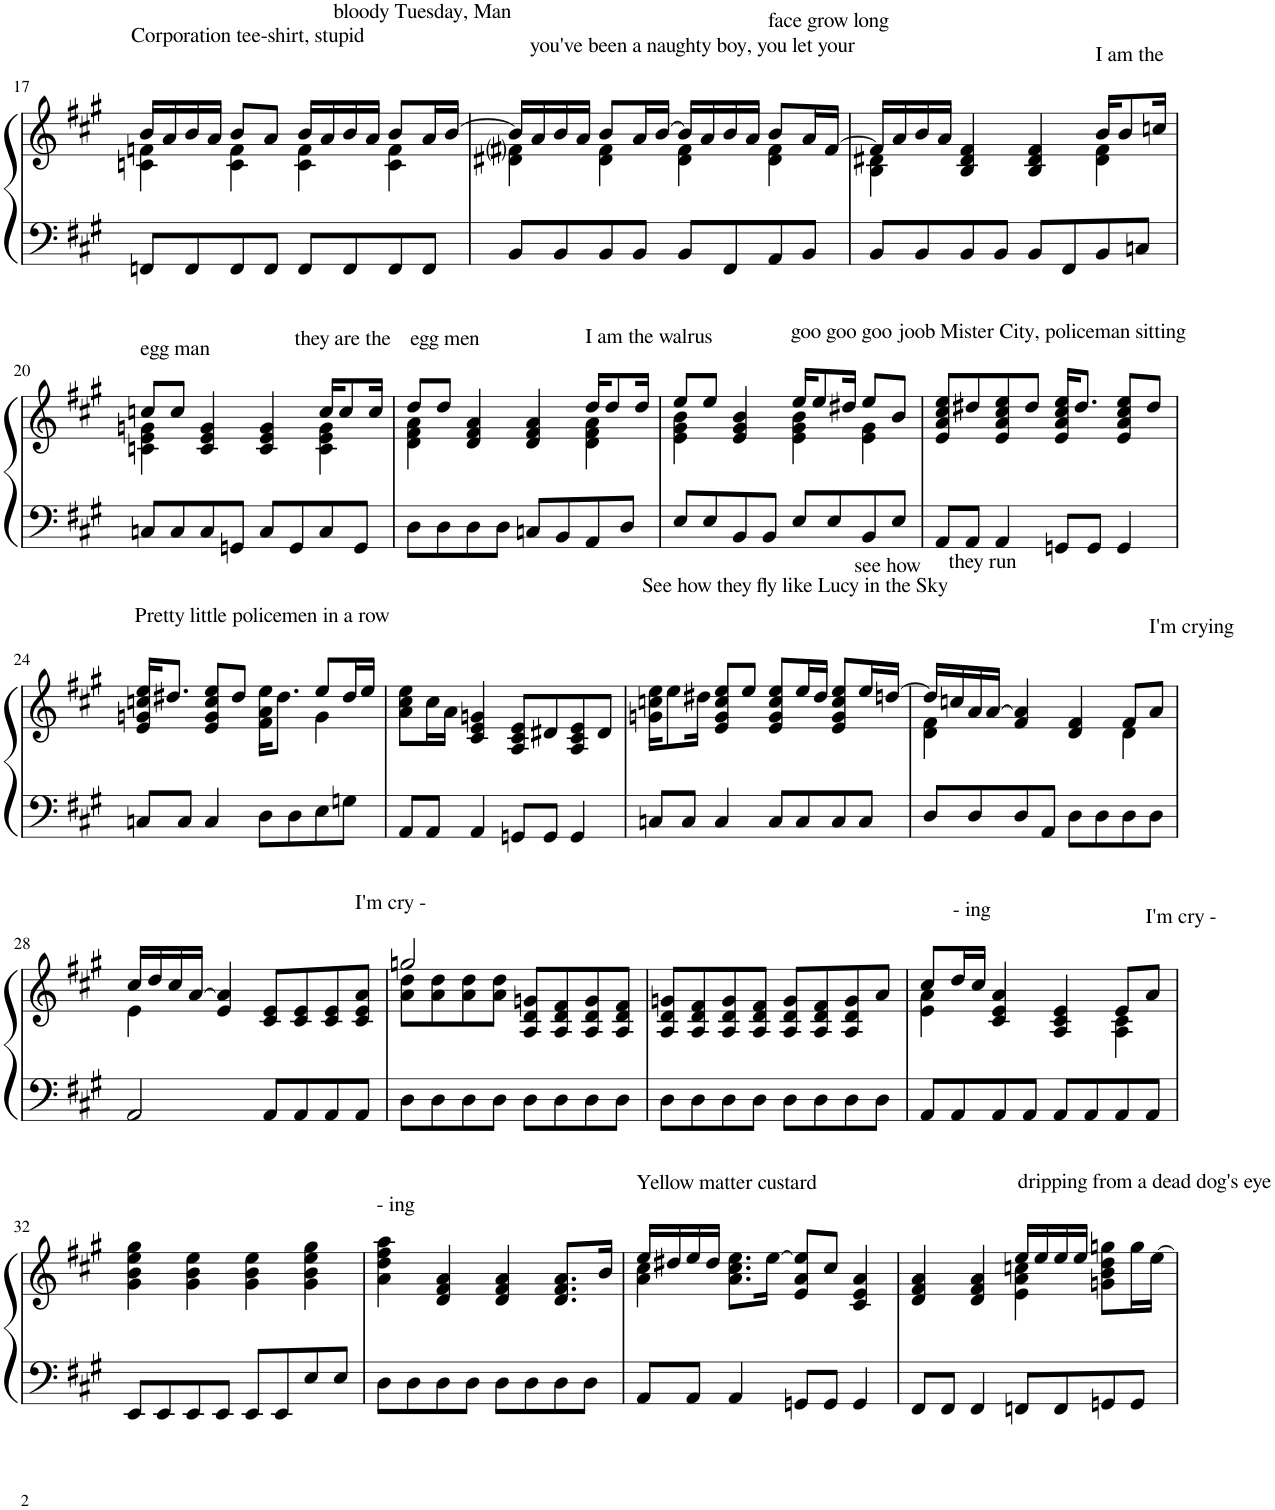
**kern	**kern
*part1	*part1
*staff2	*staff1
*I"Piano	*
*I'Pno.	*
!!LO:PB:g=z
*clefF4	*clefG2
*k[f#c#g#]	*k[f#c#g#]
*M4/4	*M4/4
=17	=17
*	*^
!	!LO:TX:a:t=Corporation tee-shirt, stupid	!
8FFn/L	16b/LL	4cn\ 4fn\
.	16a/	.
8FF/	16b/	.
.	16a/JJ	.
8FF/	8b/L	4c\ 4f\
8FF/J	8a/J	.
8FF/L	16b/LL	4c\ 4f\
.	16a/	.
!	!LO:TX:a:t=bloody Tuesday, Man	!
8FF/	16b/	.
.	16a/JJ	.
8FF/	8b/L	4c\ 4f\
8FF/J	16a/L	.
.	[16b/JJ	.
=18	=18	=18
8BB/L	16b/LL]	4d#X\ 4f#i\
!	!LO:TX:a:t=you've been a naughty boy, you let your	!
.	16a/	.
8BB/	16b/	.
.	16a/JJ	.
8BB/	8b/L	4d#\ 4f#\
8BB/J	16a/L	.
.	[16b/JJ	.
8BB/L	16b/LL]	4d#\ 4f#\
.	16a/	.
8FF#/	16b/	.
.	16a/JJ	.
!	!LO:TX:a:t=face grow long	!
8AA/	8b/L	4d#\ 4f#\
8BB/J	16a/L	.
.	[16f#/JJ	.
=19	=19	=19
8BB/L	16f#/LL]	4B\ 4d#X\
.	16a/	.
8BB/	16b/	.
.	16a/JJ	.
8BB/	4B/ 4d#/ 4f#/	4ryy
8BB/J	.	.
8BB/L	4B/ 4d#/ 4f#/	4ryy
8FF#/	.	.
!	!LO:TX:a:t=I am the	!
8BB/	16b/KL	4d#\ 4f#\
.	8b/	.
8Cn/J	.	.
.	16ccn/Jk	.
!!LO:LB:g=z	!!
=20	=20	=20
!	!LO:TX:a:t=egg man	!
8Cn/L	8ccn/L	4cn\ 4e\ 4gn\
8C/	8cc/J	.
8C/	4c/ 4e/ 4g/	4ryy
8GGn/J	.	.
8C/L	4c/ 4e/ 4g/	4ryy
8GG/	.	.
!	!LO:TX:a:t=they are the	!
8C/	16cc/KL	4c\ 4e\ 4g\
.	8cc/	.
8GG/J	.	.
.	16cc/Jk	.
=21	=21	=21
!	!LO:TX:a:t=egg men	!
8D\L	8dd/L	4d\ 4f#\ 4a\
8D\	8dd/J	.
8D\	4d/ 4f#/ 4a/	4ryy
8D\J	.	.
8Cn/L	4d/ 4f#/ 4a/	4ryy
8BB/	.	.
!	!LO:TX:a:t=I am the walrus	!
8AA/	16dd/KL	4d\ 4f#\ 4a\
.	8dd/	.
8D/J	.	.
.	16dd/Jk	.
=22	=22	=22
8E/L	8ee/L	4e\ 4g#\ 4b\
8E/	8ee/J	.
8BB/	4e/ 4g#/ 4b/	4ryy
8BB/J	.	.
!	!LO:TX:a:t=goo goo goo joob	!
8E/L	16ee/KL	4e\ 4g#\ 4b\
.	8ee/	.
8E/	.	.
.	16dd#X/Jk	.
8BB/	8ee/L	4e\ 4g#\
8E/J	8b/J	.
*	*v	*v
=23	=23
!	!LO:TX:a:t=Mister City, policeman sitting
8AA/L	8e/ 8a/ 8cc#/ 8ee/L
8AA/J	8dd#X/
4AA/	8e/ 8a/ 8cc#/ 8ee/
.	8dd#/J
8GGn/L	16e/ 16a/ 16cc#/ 16ee/KL
.	8.dd#/J
8GG/J	.
4GG/	8e/ 8a/ 8cc#/ 8ee/L
.	8dd#/J
!!LO:LB:g=z
=24	=24
*	*^
!	!LO:TX:a:t=Pretty little policemen in a row	!
8Cn/L	16e/ 16gn/ 16ccn/ 16ee/KL	2.ryy
.	8.dd#X/J	.
8C/J	.	.
4C/	8e/ 8g/ 8cc/ 8ee/L	.
.	8dd#/J	.
8D\L	16f#\ 16a\ 16ee\KL	.
.	8.dd#\J	.
8D\	.	.
8E\	8ee/L	4g\
8Gn\J	16dd#/L	.
.	16ee/JJ	.
*	*v	*v
=25	=25
8AA/L	8a\ 8cc#\ 8ee\L
8AA/J	16cc#\L
.	16a\JJ
4AA/	4c#/ 4e/ 4gn/
8GGn/L	8A/ 8c#/ 8e/L
8GG/J	8d#X/
4GG/	8A/ 8c#/ 8e/
.	8d#/J
=26	=26
!	!LO:TX:a:t=See how they fly like Lucy in the Sky
8Cn/L	16gn\ 16ccn\ 16ee\KL
.	8ee\
8C/J	.
.	16dd#X\Jk
4C/	8e/ 8g/ 8cc/ 8ee/L
.	8ee/J
8C/L	8e/ 8g/ 8cc/ 8ee/L
8C/	16ee/L
.	16dd#/JJ
8C/	8e/ 8g/ 8cc/ 8ee/L
!	!LO:TX:a:t=see how
8C/J	16ee/L
.	[16ddn/JJ
=27	=27
*	*^
8D/L	16dd/LL]	4d\ 4f#\
!	!LO:TX:a:t=they run	!
.	16ccn/	.
8D/	16a/	.
.	[16a/JJ	.
8D/	4f#/ 4a/]	4ryy
8AA/J	.	.
8D\L	4d/ 4f#/	4ryy
8D\	.	.
8D\	8f#/L	4d\
!	!LO:TX:a:t=I'm crying	!
8D\J	8a/J	.
!!LO:LB:g=z	!!
=28	=28	=28
2AA/	16cc#/LL	4e\
.	16dd/	.
.	16cc#/	.
.	[16a/JJ	.
.	4e/ 4a/]	4ryy
8AA/L	8c#/ 8e/L	2ryy
8AA/	8c#/ 8e/	.
8AA/	8c#/ 8e/	.
!	!LO:TX:a:t=I'm cry -	!
8AA/J	8c#/ 8e/ 8a/J	.
=29	=29	=29
8D\L	2ggn/	8a\ 8dd\L
8D\	.	8a\ 8dd\
8D\	.	8a\ 8dd\
8D\J	.	8a\ 8dd\J
8D\L	8A/ 8d/ 8gn/L	2ryy
8D\	8A/ 8d/ 8f#/	.
8D\	8A/ 8d/ 8g/	.
8D\J	8A/ 8d/ 8f#/J	.
*	*v	*v
=30	=30
8D\L	8A/ 8d/ 8gn/L
8D\	8A/ 8d/ 8f#/
8D\	8A/ 8d/ 8g/
8D\J	8A/ 8d/ 8f#/J
8D\L	8A/ 8d/ 8g/L
8D\	8A/ 8d/ 8f#/
8D\	8A/ 8d/ 8g/
8D\J	8a/J
=31	=31
*	*^
8AA/L	8cc#/L	4e\ 4a\
!	!LO:TX:a:t=- ing	!
8AA/	16dd/L	.
.	16cc#/JJ	.
8AA/	4c#/ 4e/ 4a/	4ryy
8AA/J	.	.
8AA/L	4A/ 4c#/ 4e/	4ryy
8AA/	.	.
8AA/	8e/L	4A\ 4c#\
!	!LO:TX:a:t=I'm cry -	!
8AA/J	8a/J	.
*	*v	*v
!!LO:LB:g=z
=32	=32
8EE/L	4g#\ 4b\ 4ee\ 4gg#\
8EE/	.
8EE/	4g#\ 4b\ 4ee\
8EE/J	.
8EE/L	4g#\ 4b\ 4ee\
8EE/	.
8E/	4g#\ 4b\ 4ee\ 4gg#\
8E/J	.
=33	=33
!	!LO:TX:a:t=- ing
8D\L	4a\ 4dd\ 4ff#\ 4aa\
8D\	.
8D\	4d/ 4f#/ 4a/
8D\J	.
8D\L	4d/ 4f#/ 4a/
8D\	.
8D\	8.d/ 8.f#/ 8.a/L
8D\J	.
.	16b/Jk
=34	=34
*	*^
!	!LO:TX:a:t=Yellow matter custard	!
8AA/L	16ee/LL	4a\ 4cc#\
.	16dd#X/	.
8AA/J	16ee/	.
.	16dd#/JJ	.
4AA/	8.a\ 8.cc#\ 8.ee\L	4ryy
.	[16ee\Jk	.
8GGn/L	8e/ 8a/ 8ee/]L	2ryy
8GG/J	8cc#/J	.
4GG/	4c#/ 4e/ 4a/	.
=35	=35	=35
8FF#/L	4d/ 4f#/ 4a/	2ryy
8FF#/J	.	.
4FF#/	4d/ 4f#/ 4a/	.
!	!LO:TX:a:t=dripping from a dead dog's eye	!
8FFn/L	16ee/LL	4e\ 4a\ 4ccn\
.	16ee/	.
8FF/	16ee/	.
.	16ee/JJ	.
8GGn/	8gn\ 8b\ 8dd\ 8ggn\L	4ryy
8GG/J	16gg\L	.
.	[16ee\JJ	.
*	*v	*v
=	=
*-	*-
